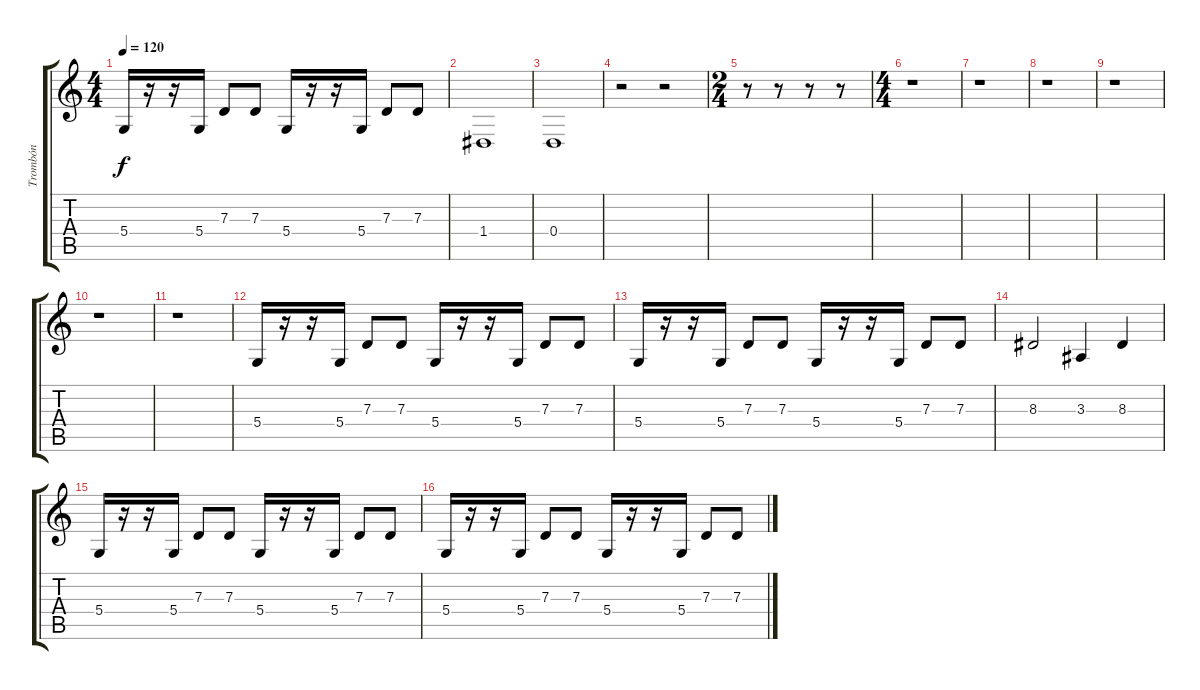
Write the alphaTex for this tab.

\track ("Trombón" "Trombón") {instrument trombone}
\staff {score tabs}
\tuning (E4 B3 G3 D3 A2 E2) {hide}
\ts (4 4)
\tempo 120
\clef g2
\ks c
5.4.16{dy f} r.16 r.16 5.4.16 7.3.8 7.3.8 5.4.16 r.16 r.16 5.4.16 7.3.8 7.3.8 |
1.4.1 |
0.4.1 |
r.2 r.2 |
\ts (2 4)
r.8 r.8 r.8 r.8 |
\ts (4 4)
r.1 |
r.1 |
r.1 |
r.1 |
r.1 |
r.1 |
5.4.16 r.16 r.16 5.4.16 7.3.8 7.3.8 5.4.16 r.16 r.16 5.4.16 7.3.8 7.3.8 |
5.4.16 r.16 r.16 5.4.16 7.3.8 7.3.8 5.4.16 r.16 r.16 5.4.16 7.3.8 7.3.8 |
8.3.2 3.3.4 8.3.4 |
5.4.16 r.16 r.16 5.4.16 7.3.8 7.3.8 5.4.16 r.16 r.16 5.4.16 7.3.8 7.3.8 |
5.4.16 r.16 r.16 5.4.16 7.3.8 7.3.8 5.4.16 r.16 r.16 5.4.16 7.3.8 7.3.8
